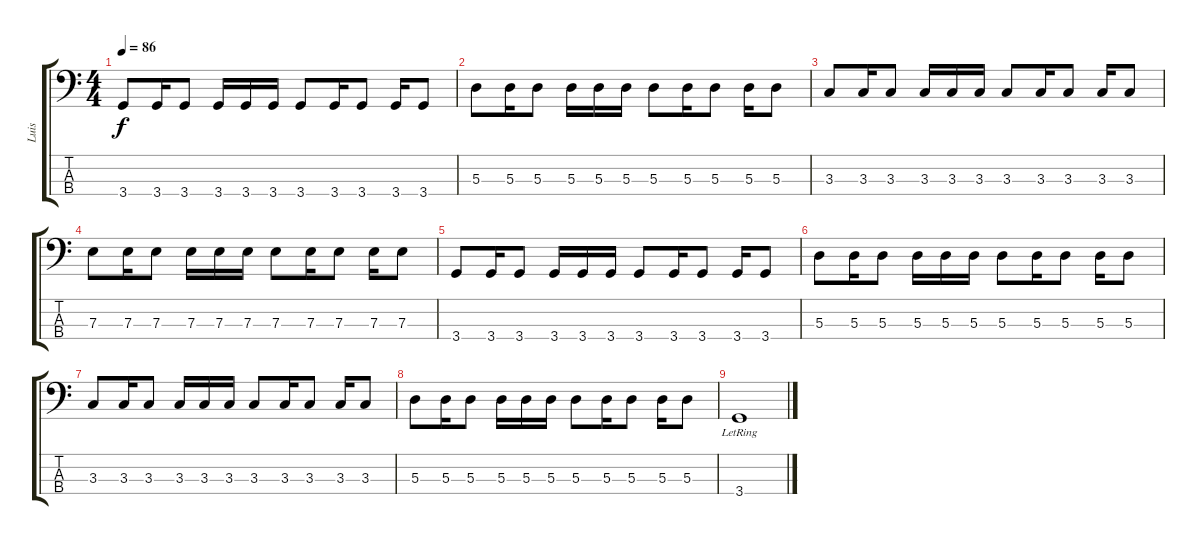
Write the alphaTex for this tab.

\track ("Luis" "Luis") {instrument electricbasspick}
\staff {score tabs}
\tuning (G2 D2 A1 E1) {hide}
\ts (4 4)
\tempo 86
\clef f4
\ks c
3.4.8{dy f} 3.4.16 3.4.8 3.4.16 3.4.16 3.4.16 3.4.8 3.4.16 3.4.8 3.4.16 3.4.8 |
5.3.8 5.3.16 5.3.8 5.3.16 5.3.16 5.3.16 5.3.8 5.3.16 5.3.8 5.3.16 5.3.8 |
3.3.8 3.3.16 3.3.8 3.3.16 3.3.16 3.3.16 3.3.8 3.3.16 3.3.8 3.3.16 3.3.8 |
7.3.8 7.3.16 7.3.8 7.3.16 7.3.16 7.3.16 7.3.8 7.3.16 7.3.8 7.3.16 7.3.8 |
3.4.8 3.4.16 3.4.8 3.4.16 3.4.16 3.4.16 3.4.8 3.4.16 3.4.8 3.4.16 3.4.8 |
5.3.8 5.3.16 5.3.8 5.3.16 5.3.16 5.3.16 5.3.8 5.3.16 5.3.8 5.3.16 5.3.8 |
3.3.8 3.3.16 3.3.8 3.3.16 3.3.16 3.3.16 3.3.8 3.3.16 3.3.8 3.3.16 3.3.8 |
5.3.8 5.3.16 5.3.8 5.3.16 5.3.16 5.3.16 5.3.8 5.3.16 5.3.8 5.3.16 5.3.8 |
3.4{lr}.1
